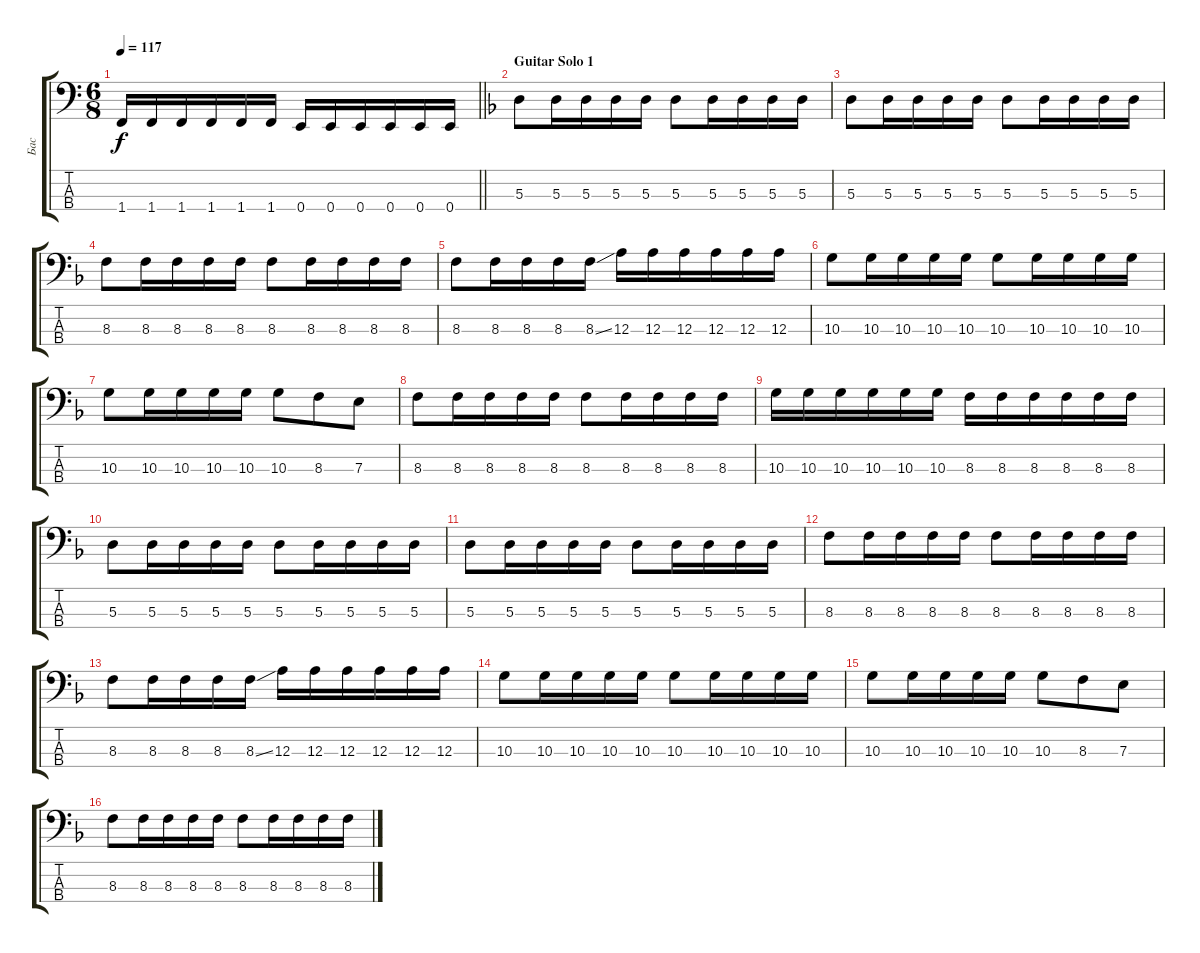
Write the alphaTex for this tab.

\track ("Бас" "Бас") {instrument electricbassfinger}
\staff {score tabs}
\tuning (G2 D2 A1 E1) {hide}
\ts (6 8)
\tempo 117
\clef f4
\barLineRight lightlight
\ks aminor
1.4.16{dy f} 1.4.16 1.4.16 1.4.16 1.4.16 1.4.16 0.4.16 0.4.16 0.4.16 0.4.16 0.4.16 0.4.16 |
\section ("" "Guitar Solo 1")
\ks dminor
5.3.8 5.3.16 5.3.16 5.3.16 5.3.16 5.3.8 5.3.16 5.3.16 5.3.16 5.3.16 |
5.3.8 5.3.16 5.3.16 5.3.16 5.3.16 5.3.8 5.3.16 5.3.16 5.3.16 5.3.16 |
8.3.8 8.3.16 8.3.16 8.3.16 8.3.16 8.3.8 8.3.16 8.3.16 8.3.16 8.3.16 |
8.3.8 8.3.16 8.3.16 8.3.16 8.3{ss}.16 12.3.16 12.3.16 12.3.16 12.3.16 12.3.16 12.3.16 |
10.3.8 10.3.16 10.3.16 10.3.16 10.3.16 10.3.8 10.3.16 10.3.16 10.3.16 10.3.16 |
10.3.8 10.3.16 10.3.16 10.3.16 10.3.16 10.3.8 8.3.8 7.3.8 |
8.3.8 8.3.16 8.3.16 8.3.16 8.3.16 8.3.8 8.3.16 8.3.16 8.3.16 8.3.16 |
10.3.16 10.3.16 10.3.16 10.3.16 10.3.16 10.3.16 8.3.16 8.3.16 8.3.16 8.3.16 8.3.16 8.3.16 |
5.3.8 5.3.16 5.3.16 5.3.16 5.3.16 5.3.8 5.3.16 5.3.16 5.3.16 5.3.16 |
5.3.8 5.3.16 5.3.16 5.3.16 5.3.16 5.3.8 5.3.16 5.3.16 5.3.16 5.3.16 |
8.3.8 8.3.16 8.3.16 8.3.16 8.3.16 8.3.8 8.3.16 8.3.16 8.3.16 8.3.16 |
8.3.8 8.3.16 8.3.16 8.3.16 8.3{ss}.16 12.3.16 12.3.16 12.3.16 12.3.16 12.3.16 12.3.16 |
10.3.8 10.3.16 10.3.16 10.3.16 10.3.16 10.3.8 10.3.16 10.3.16 10.3.16 10.3.16 |
10.3.8 10.3.16 10.3.16 10.3.16 10.3.16 10.3.8 8.3.8 7.3.8 |
8.3.8 8.3.16 8.3.16 8.3.16 8.3.16 8.3.8 8.3.16 8.3.16 8.3.16 8.3.16
